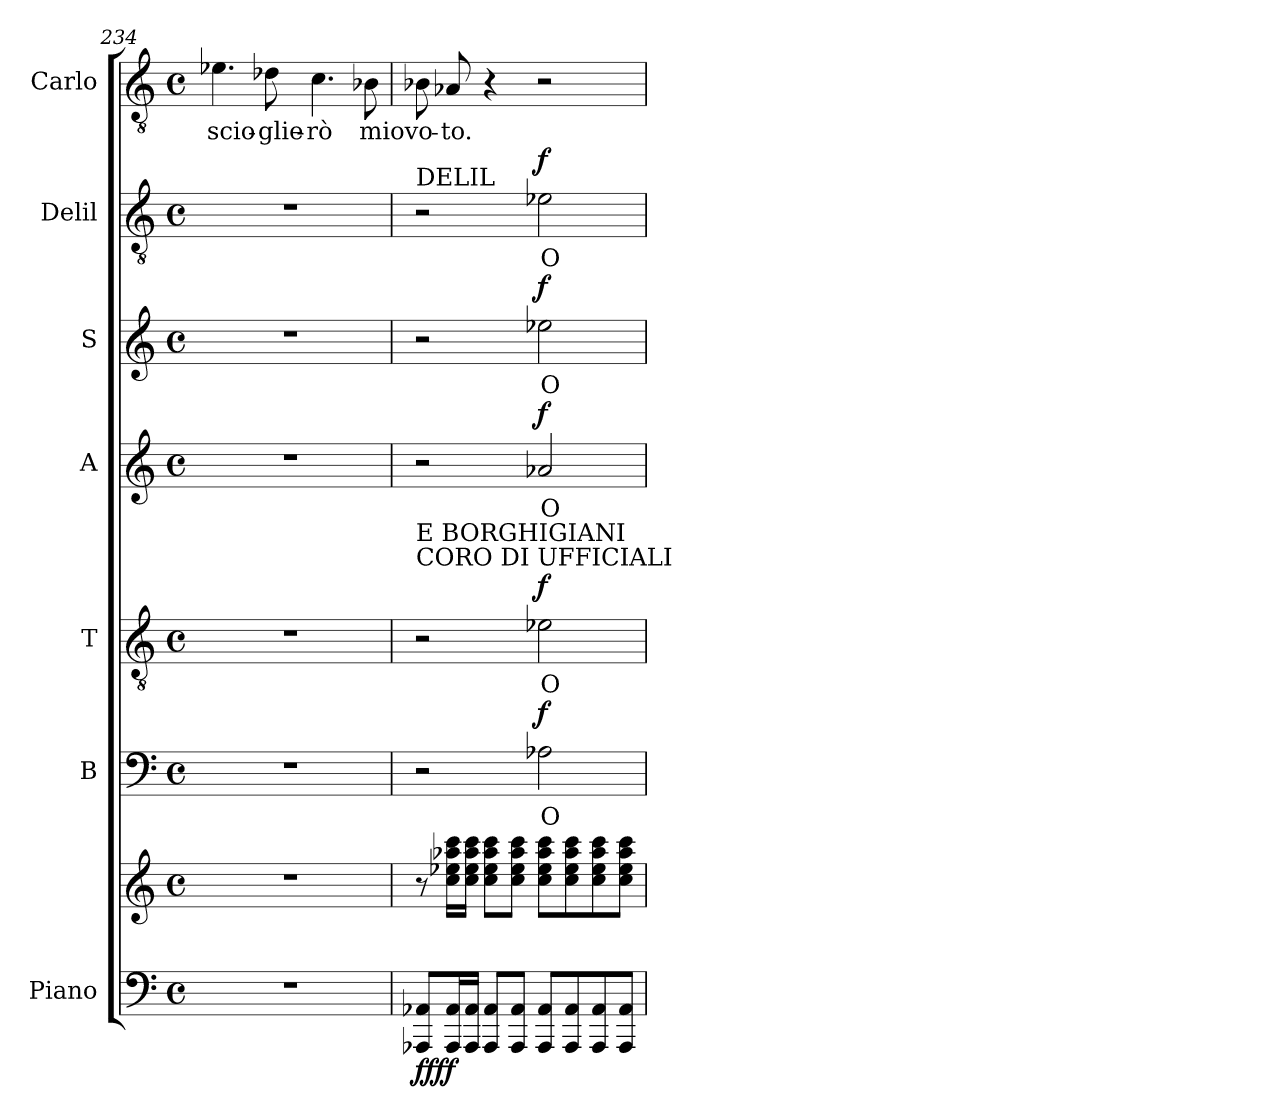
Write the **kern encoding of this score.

**kern	**kern	**dynam	**kern	**text	**dynam	**kern	**text	**dynam	**kern	**text	**dynam	**kern	**text	**dynam	**kern	**text	**dynam	**kern	**text
*part7	*part7	*part7	*part6	*part6	*part6	*part5	*part5	*part5	*part4	*part4	*part4	*part3	*part3	*part3	*part2	*part2	*part2	*part1	*part1
*staff8	*staff7	*staff7/8	*staff6	*staff6	*staff6	*staff5	*staff5	*staff5	*staff4	*staff4	*staff4	*staff3	*staff3	*staff3	*staff2	*staff2	*staff2	*staff1	*staff1
*I"Piano	*	*	*I"B	*	*	*I"T	*	*	*I"A	*	*	*I"S	*	*	*I"Delil	*	*	*I"Carlo	*
*I'Pno	*	*	*I'B	*	*	*I'T	*	*	*I'A	*	*	*I'S	*	*	*	*	*	*	*
*clefF4	*clefG2	*	*clefF4	*	*	*clefGv2	*	*	*clefG2	*	*	*clefG2	*	*	*clefGv2	*	*	*clefGv2	*
*k[]	*k[]	*	*k[]	*	*	*k[]	*	*	*k[]	*	*	*k[]	*	*	*k[]	*	*	*k[]	*
*M4/4	*M4/4	*	*M4/4	*	*	*M4/4	*	*	*M4/4	*	*	*M4/4	*	*	*M4/4	*	*	*M4/4	*
*met(c)	*met(c)	*	*met(c)	*	*	*met(c)	*	*	*met(c)	*	*	*met(c)	*	*	*met(c)	*	*	*met(c)	*
=234	=234	=234	=234	=234	=234	=234	=234	=234	=234	=234	=234	=234	=234	=234	=234	=234	=234	=234	=234
1r	1r	.	1r	.	.	1r	.	.	1r	.	.	1r	.	.	1r	.	.	4.e-X\	scio-
.	.	.	.	.	.	.	.	.	.	.	.	.	.	.	.	.	.	8d-X\	-glie-
.	.	.	.	.	.	.	.	.	.	.	.	.	.	.	.	.	.	4.c\	-rò
.	.	.	.	.	.	.	.	.	.	.	.	.	.	.	.	.	.	8B-X\	mio
=235	=235	=235	=235	=235	=235	=235	=235	=235	=235	=235	=235	=235	=235	=235	=235	=235	=235	=235	=235
!	!	!	!	!	!	!	!	!	!	!	!	!	!	!	!LO:TX:a:t=DELIL	!	!	!	!
!	!	!	!	!	!	!LO:TX:a:t=CORO DI UFFICIALI	!	!	!	!	!	!	!	!	!	!	!	!	!
!	!	!	!	!	!	!LO:TX:a:t=E BORGHIGIANI	!	!	!	!	!	!	!	!	!	!	!	!	!
!	!	!LO:DY:b=2	!	!	!	!	!	!	!	!	!	!	!	!	!	!	!	!	!
!	!	!LO:DY:n=1:b	!	!	!	!	!	!	!	!	!	!	!	!	!	!	!	!	!
8AAA-X/ 8AA-X/L	8r	ff ff	2r	.	.	2r	.	.	2r	.	.	2r	.	.	2r	.	.	8B-X\	vo-
16AAA-/ 16AA-/L	16cc\ 16ee-X\ 16aa-X\ 16ccc\LL	.	.	.	.	.	.	.	.	.	.	.	.	.	.	.	.	8A-X/	-to.
16AAA-/ 16AA-/JJ	16cc\ 16ee-\ 16aa-\ 16ccc\JJ	.	.	.	.	.	.	.	.	.	.	.	.	.	.	.	.	.	.
8AAA-/ 8AA-/L	8cc\ 8ee-\ 8aa-\ 8ccc\L	.	.	.	.	.	.	.	.	.	.	.	.	.	.	.	.	4r	.
8AAA-/ 8AA-/J	8cc\ 8ee-\ 8aa-\ 8ccc\J	.	.	.	.	.	.	.	.	.	.	.	.	.	.	.	.	.	.
!	!	!	!	!	!LO:DY:a	!	!	!LO:DY:a	!	!	!LO:DY:a	!	!	!LO:DY:a	!	!	!LO:DY:a	!	!
8AAA-/ 8AA-/L	8cc\ 8ee-\ 8aa-\ 8ccc\L	.	2A-X\	O	f	2e-X\	O	f	2a-X/	O	f	2ee-X\	O	f	2e-X\	O	f	2r	.
8AAA-/ 8AA-/	8cc\ 8ee-\ 8aa-\ 8ccc\	.	.	.	.	.	.	.	.	.	.	.	.	.	.	.	.	.	.
8AAA-/ 8AA-/	8cc\ 8ee-\ 8aa-\ 8ccc\	.	.	.	.	.	.	.	.	.	.	.	.	.	.	.	.	.	.
8AAA-/ 8AA-/J	8cc\ 8ee-\ 8aa-\ 8ccc\J	.	.	.	.	.	.	.	.	.	.	.	.	.	.	.	.	.	.
=	=	=	=	=	=	=	=	=	=	=	=	=	=	=	=	=	=	=	=
*-	*-	*-	*-	*-	*-	*-	*-	*-	*-	*-	*-	*-	*-	*-	*-	*-	*-	*-	*-
